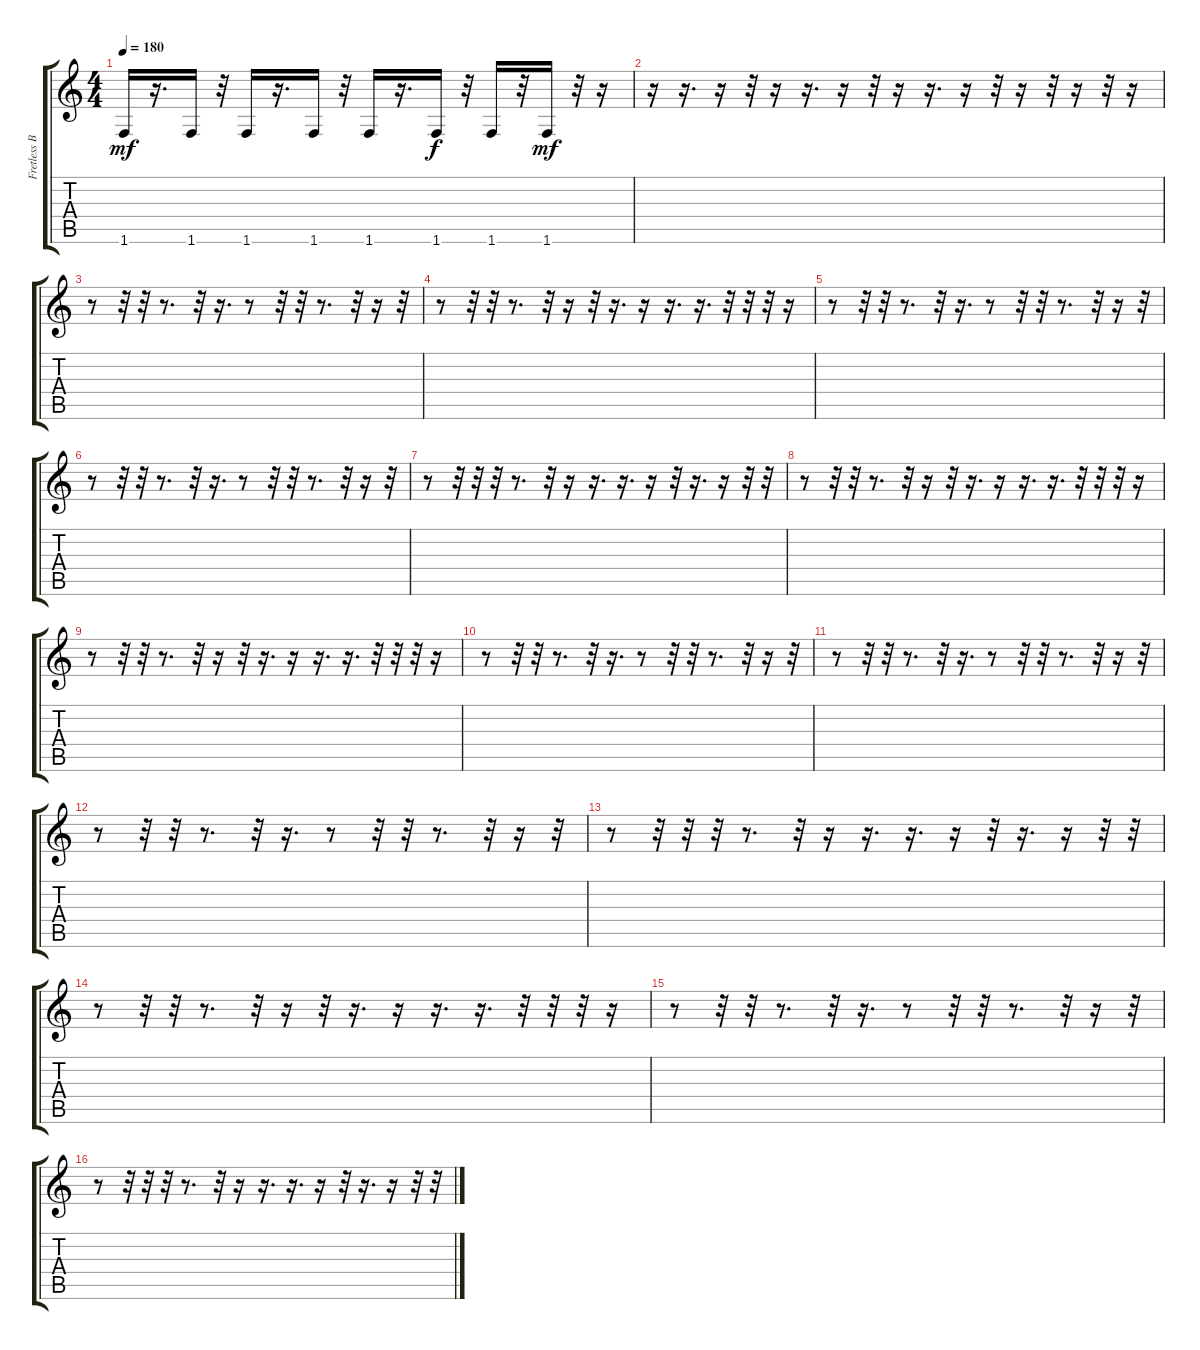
\track ("Fretless Bs." "Fretless B") {instrument fretlessbass}
\staff {score tabs}
\tuning (E4 B3 G3 D3 A2 E2) {hide}
\ts (4 4)
\tempo 180
\clef g2
\ks c
1.6.16{dy mf} r.16{d} 1.6.16 r.32 1.6.16 r.16{d} 1.6.16 r.32 1.6.16 r.16{d} 1.6.16{dy f} r.32 1.6.16 r.32 1.6.16{dy mf} r.32 r.16 |
r.16 r.16{d} r.16 r.32 r.16 r.16{d} r.16 r.32 r.16 r.16{d} r.16 r.32 r.16 r.32 r.16 r.32 r.16 |
r.8 r.32 r.32 r.8{d} r.32 r.16{d} r.8 r.32 r.32 r.8{d} r.32 r.16 r.32 |
r.8 r.32 r.32 r.8{d} r.32 r.16 r.32 r.16{d} r.16 r.16{d} r.16{d} r.32 r.32 r.32 r.16 |
r.8 r.32 r.32 r.8{d} r.32 r.16{d} r.8 r.32 r.32 r.8{d} r.32 r.16 r.32 |
r.8 r.32 r.32 r.8{d} r.32 r.16{d} r.8 r.32 r.32 r.8{d} r.32 r.16 r.32 |
r.8 r.32 r.32 r.32 r.8{d} r.32 r.16 r.16{d} r.16{d} r.16 r.32 r.16{d} r.16 r.32 r.32 |
r.8 r.32 r.32 r.8{d} r.32 r.16 r.32 r.16{d} r.16 r.16{d} r.16{d} r.32 r.32 r.32 r.16 |
r.8 r.32 r.32 r.8{d} r.32 r.16 r.32 r.16{d} r.16 r.16{d} r.16{d} r.32 r.32 r.32 r.16 |
r.8 r.32 r.32 r.8{d} r.32 r.16{d} r.8 r.32 r.32 r.8{d} r.32 r.16 r.32 |
r.8 r.32 r.32 r.8{d} r.32 r.16{d} r.8 r.32 r.32 r.8{d} r.32 r.16 r.32 |
r.8 r.32 r.32 r.8{d} r.32 r.16{d} r.8 r.32 r.32 r.8{d} r.32 r.16 r.32 |
r.8 r.32 r.32 r.32 r.8{d} r.32 r.16 r.16{d} r.16{d} r.16 r.32 r.16{d} r.16 r.32 r.32 |
r.8 r.32 r.32 r.8{d} r.32 r.16 r.32 r.16{d} r.16 r.16{d} r.16{d} r.32 r.32 r.32 r.16 |
r.8 r.32 r.32 r.8{d} r.32 r.16{d} r.8 r.32 r.32 r.8{d} r.32 r.16 r.32 |
r.8 r.32 r.32 r.32 r.8{d} r.32 r.16 r.16{d} r.16{d} r.16 r.32 r.16{d} r.16 r.32 r.32
